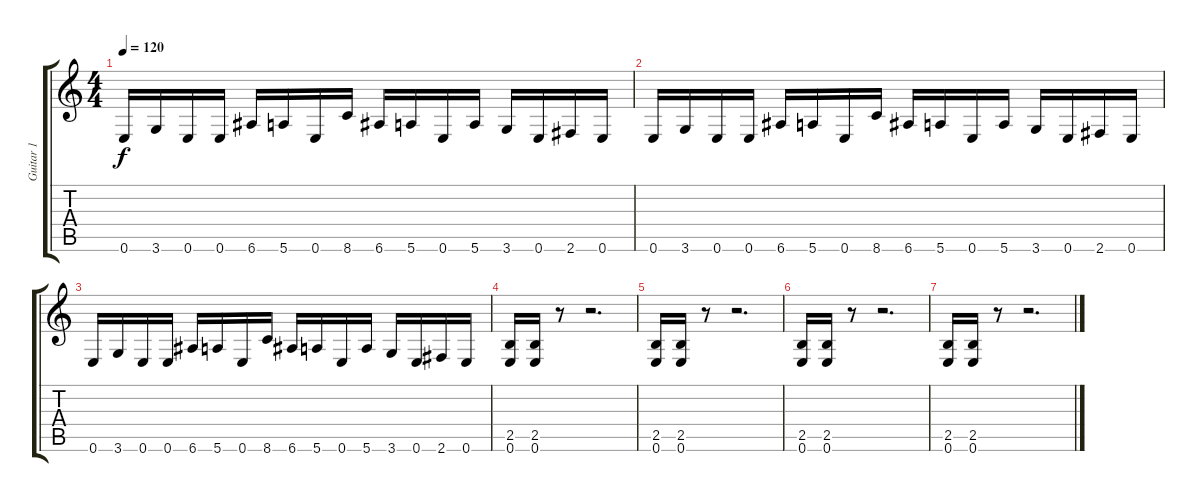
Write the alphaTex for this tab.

\track ("Guitar 1" "Guitar 1") {instrument overdrivenguitar}
\staff {score tabs}
\tuning (E4 B3 G3 D3 A2 E2) {hide}
\ts (4 4)
\tempo 120
\clef g2
\ks c
0.6.16{dy f} 3.6.16 0.6.16 0.6.16 6.6.16 5.6.16 0.6.16 8.6.16 6.6.16 5.6.16 0.6.16 5.6.16 3.6.16 0.6.16 2.6.16 0.6.16 |
0.6.16 3.6.16 0.6.16 0.6.16 6.6.16 5.6.16 0.6.16 8.6.16 6.6.16 5.6.16 0.6.16 5.6.16 3.6.16 0.6.16 2.6.16 0.6.16 |
0.6.16 3.6.16 0.6.16 0.6.16 6.6.16 5.6.16 0.6.16 8.6.16 6.6.16 5.6.16 0.6.16 5.6.16 3.6.16 0.6.16 2.6.16 0.6.16 |
(2.5 0.6).16 (2.5 0.6).16 r.8 r.2{d} |
(2.5 0.6).16 (2.5 0.6).16 r.8 r.2{d} |
(2.5 0.6).16 (2.5 0.6).16 r.8 r.2{d} |
(2.5 0.6).16 (2.5 0.6).16 r.8 r.2{d}
